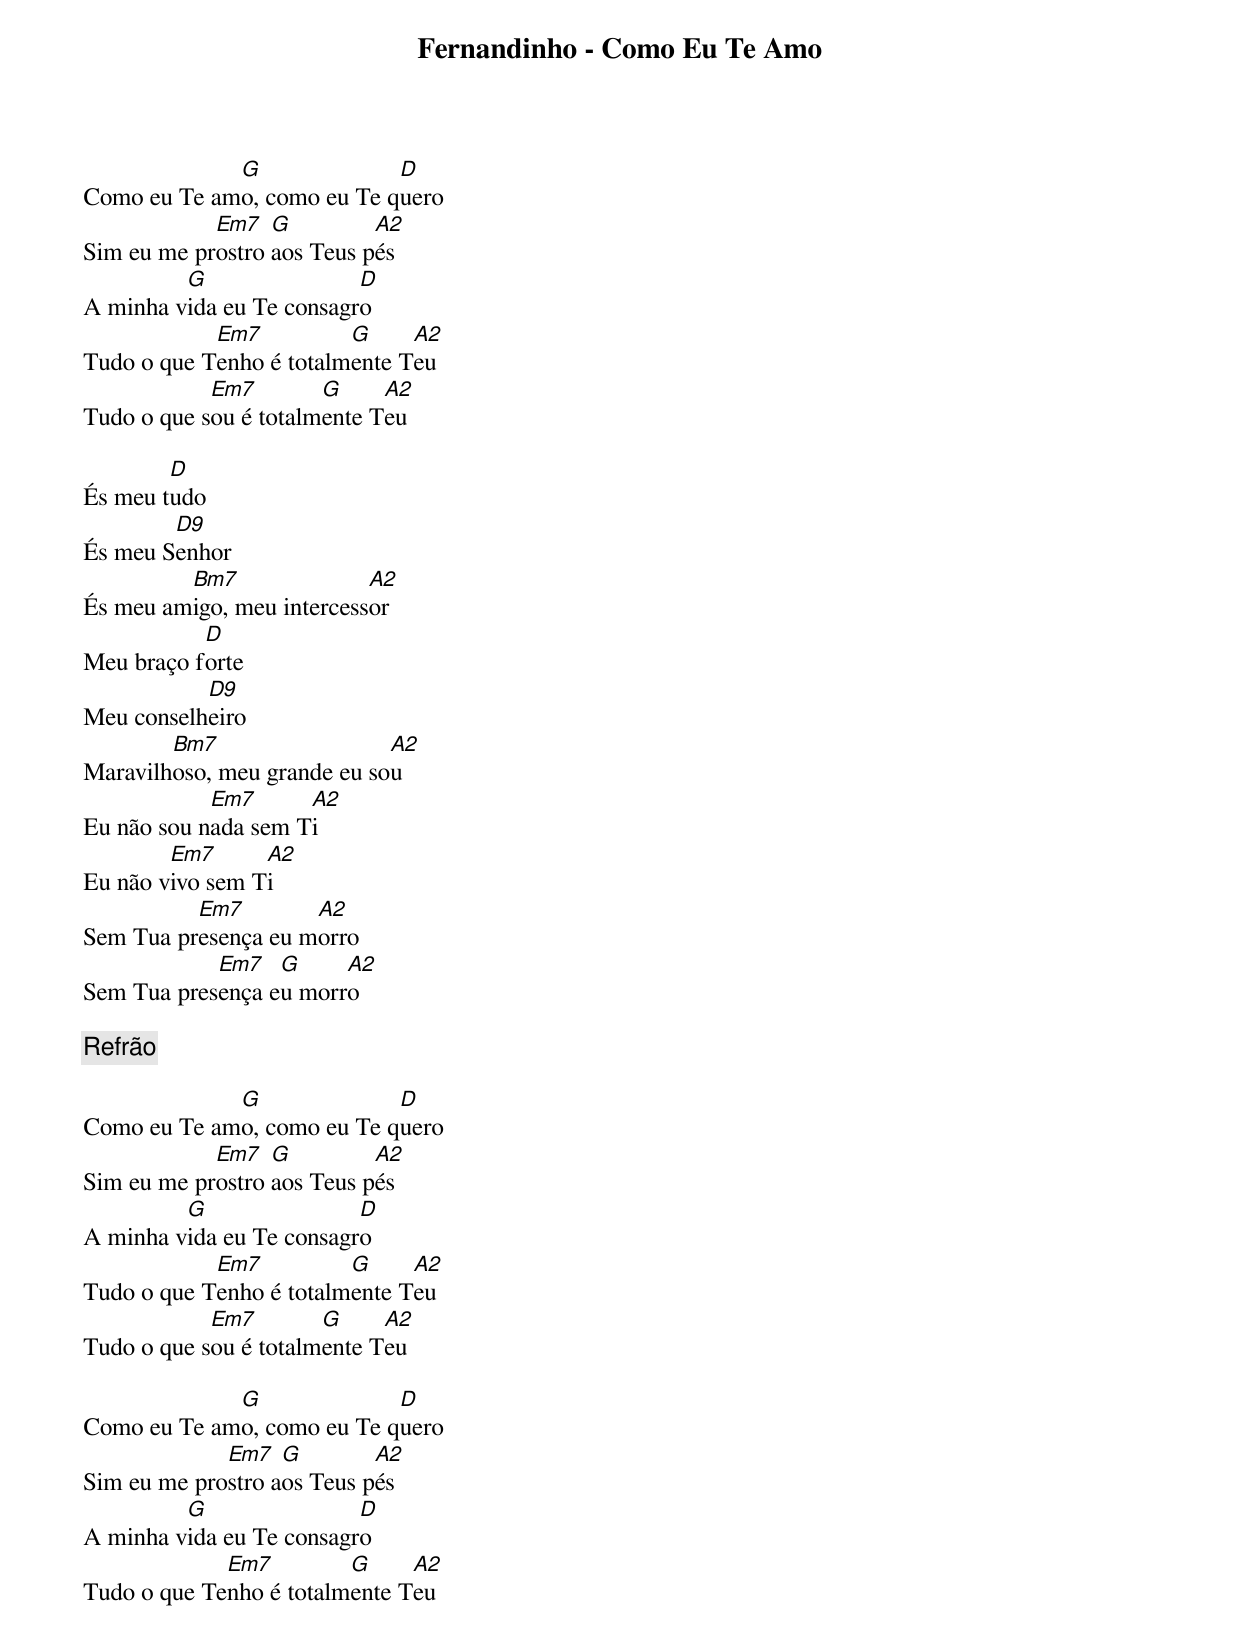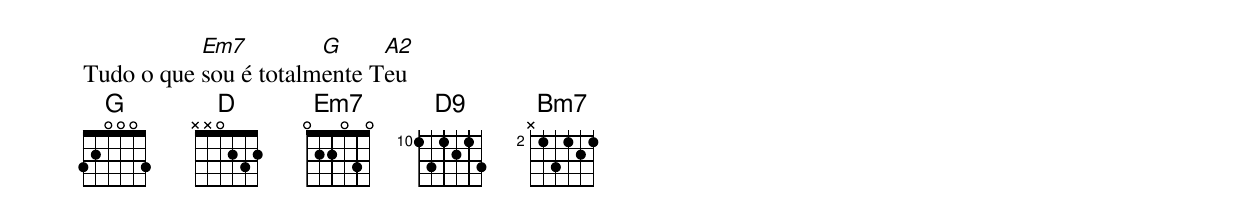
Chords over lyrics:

Fernandinho - Como Eu Te Amo

             G              D
Como eu Te amo, como eu Te quero
            Em7   G         A2
Sim eu me prostro aos Teus pés
         G                D
A minha vida eu Te consagro
            Em7          G     A2
Tudo o que Tenho é totalmente Teu
            Em7        G     A2
Tudo o que sou é totalmente Teu

        D
És meu tudo
        D9
És meu Senhor
         Bm7               A2
És meu amigo, meu intercessor
           D
Meu braço forte
           D9
Meu conselheiro
        Bm7                  A2
Maravilhoso, meu grande eu sou
            Em7      A2
Eu não sou nada sem Ti
        Em7      A2
Eu não vivo sem Ti
          Em7        A2
Sem Tua presença eu morro
            Em7   G     A2
Sem Tua presença eu morro

[Refrão]

             G              D
Como eu Te amo, como eu Te quero
            Em7   G         A2
Sim eu me prostro aos Teus pés
         G                D
A minha vida eu Te consagro
            Em7          G     A2
Tudo o que Tenho é totalmente Teu
            Em7        G     A2
Tudo o que sou é totalmente Teu

             G              D
Como eu Te amo, como eu Te quero
             Em7   G        A2
Sim eu me prostro aos Teus pés
         G                D
A minha vida eu Te consagro
             Em7         G     A2
Tudo o que Tenho é totalmente Teu
           Em7         G     A2
Tudo o que sou é totalmente Teu
